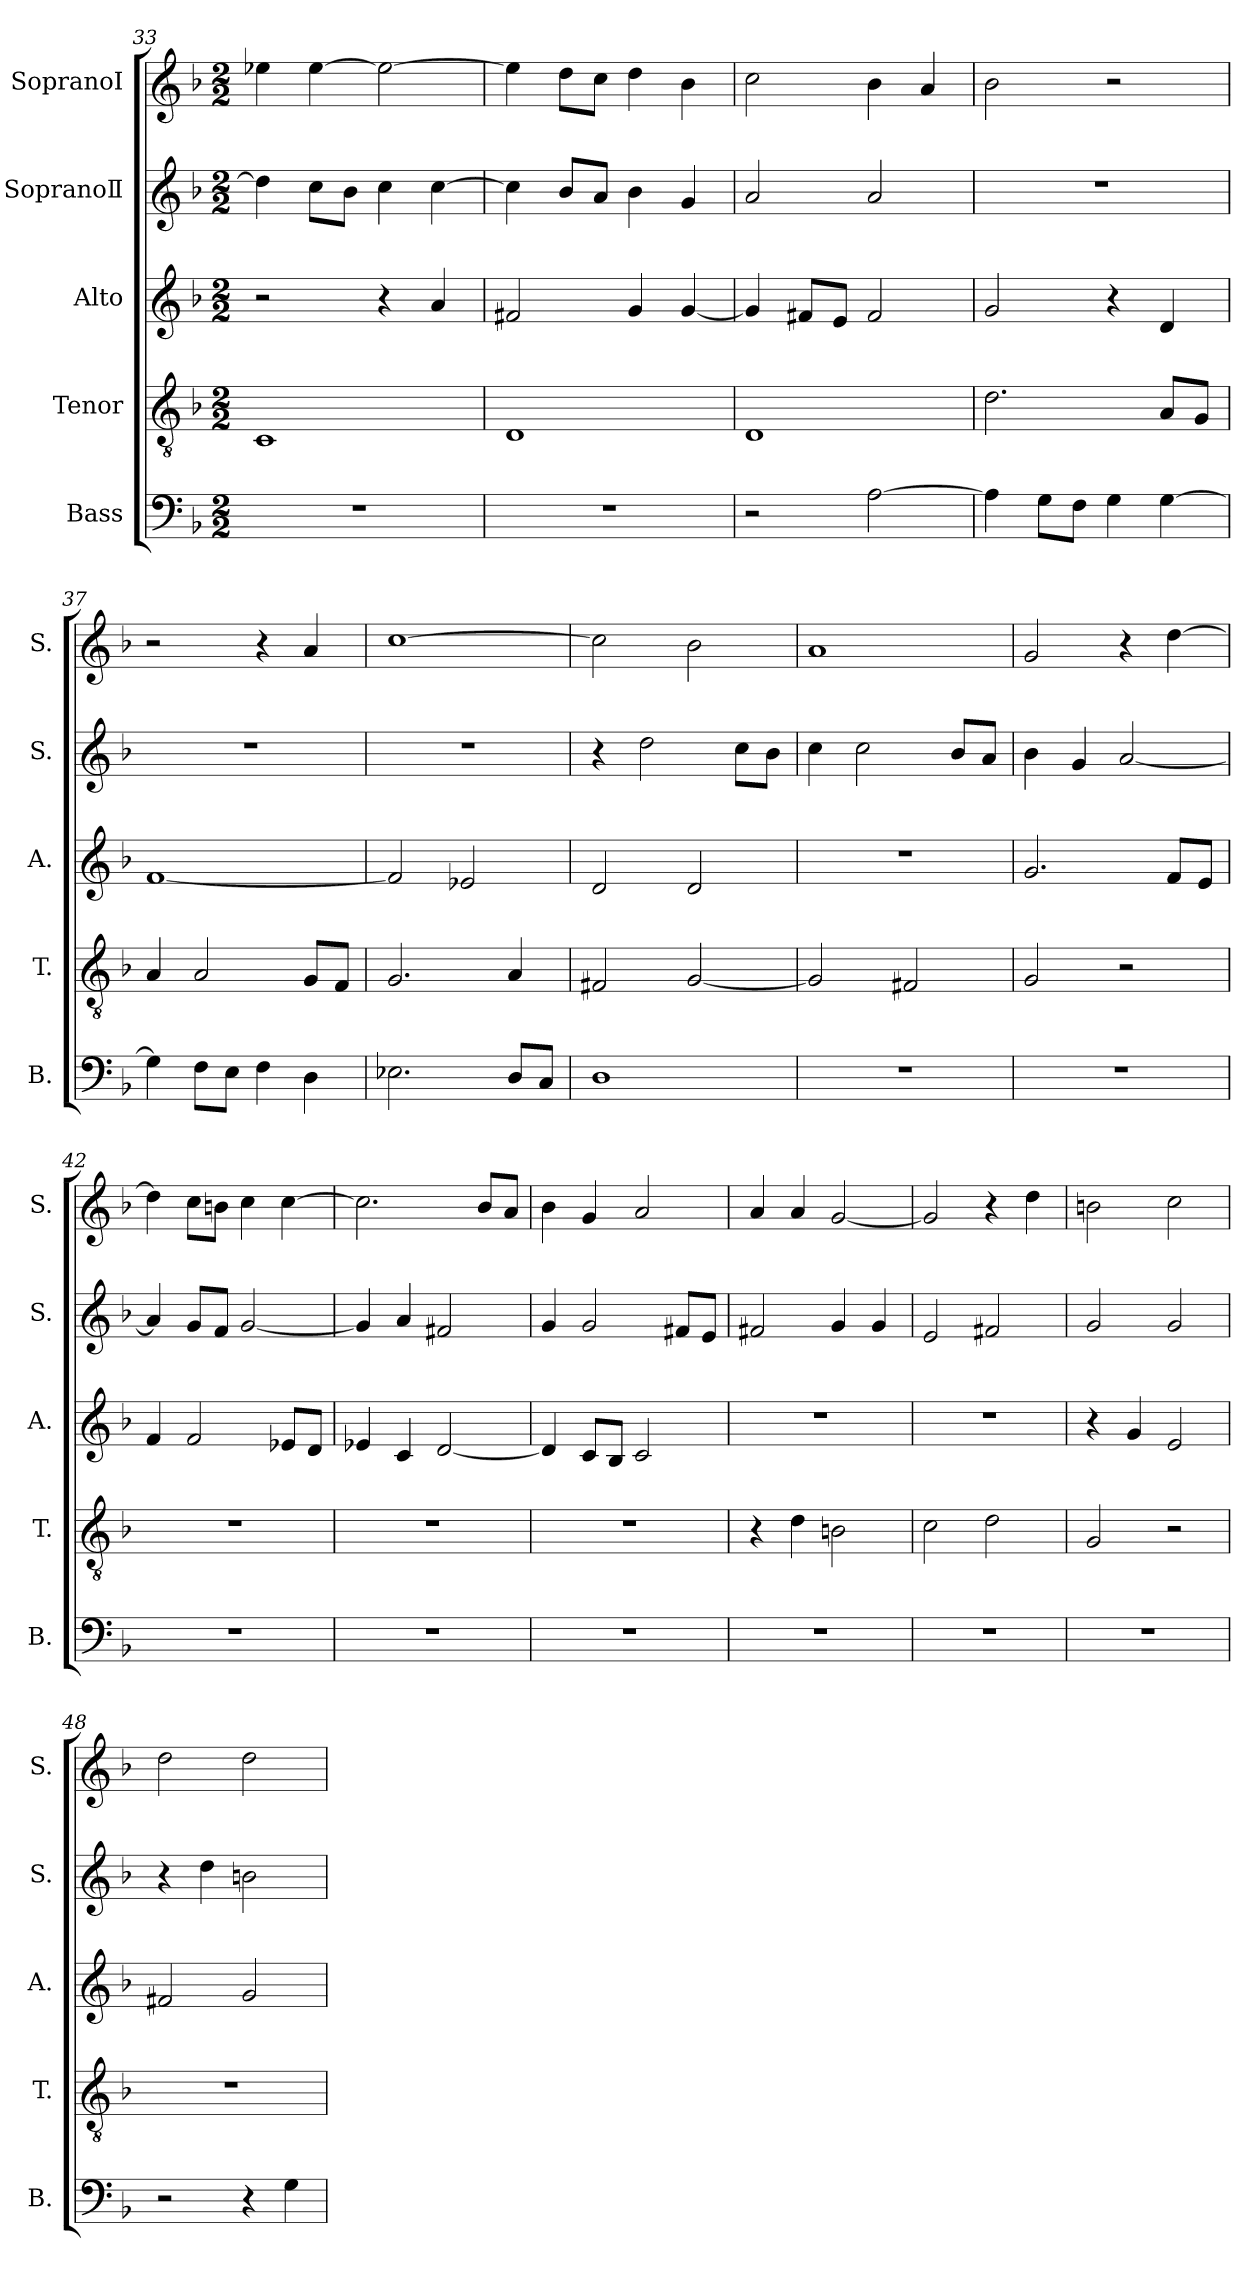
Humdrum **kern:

**kern	**kern	**kern	**kern	**kern
*part5	*part4	*part3	*part2	*part1
*staff5	*staff4	*staff3	*staff2	*staff1
*I"Bass	*I"Tenor	*I"Alto	*I"SopranoⅡ	*I"SopranoⅠ
*I'B.	*I'T.	*I'A.	*I'S.	*I'S.
!!LO:LB:g=z
*clefF4	*clefGv2	*clefG2	*clefG2	*clefG2
*k[b-]	*k[b-]	*k[b-]	*k[b-]	*k[b-]
*M2/2	*M2/2	*M2/2	*M2/2	*M2/2
=33	=33	=33	=33	=33
1r	1C	2r	4dd\]	4ee-X\
.	.	.	8cc\L	[4ee-\
.	.	.	8b-\J	.
.	.	4r	4cc\	2ee-\_
.	.	4a/	[4cc\	.
=34	=34	=34	=34	=34
1r	1D	2f#X/	4cc\]	4ee-\]
.	.	.	8b-/L	8dd\L
.	.	.	8a/J	8cc\J
.	.	4g/	4b-\	4dd\
.	.	[4g/	4g/	4b-\
=35	=35	=35	=35	=35
2r	1D	4g/]	2a/	2cc\
.	.	8f#X/L	.	.
.	.	8e/J	.	.
[2A\	.	2f#/	2a/	4b-\
.	.	.	.	4a/
=36	=36	=36	=36	=36
4A\]	2.d\	2g/	1r	2b-\
8G\L	.	.	.	.
8F\J	.	.	.	.
4G\	.	4r	.	2r
[4G\	8A/L	4d/	.	.
.	8G/J	.	.	.
=37	=37	=37	=37	=37
4G\]	4A/	[1f	1r	2r
8F\L	2A/	.	.	.
8E\J	.	.	.	.
4F\	.	.	.	4r
4D\	8G/L	.	.	4a/
.	8F/J	.	.	.
=38	=38	=38	=38	=38
2.E-X\	2.G/	2f/]	1r	[1cc
.	.	2e-X/	.	.
8D/L	4A/	.	.	.
8C/J	.	.	.	.
!!LO:LB:g=z
=39	=39	=39	=39	=39
1D	2F#X/	2d/	4r	2cc\]
.	.	.	2dd\	.
.	[2G/	2d/	.	2b-\
.	.	.	8cc\L	.
.	.	.	8b-\J	.
=40	=40	=40	=40	=40
1r	2G/]	1r	4cc\	1a
.	.	.	2cc\	.
.	2F#X/	.	.	.
.	.	.	8b-/L	.
.	.	.	8a/J	.
=41	=41	=41	=41	=41
1r	2G/	2.g/	4b-\	2g/
.	.	.	4g/	.
.	2r	.	[2a/	4r
.	.	8f/L	.	[4dd\
.	.	8e/J	.	.
=42	=42	=42	=42	=42
1r	1r	4f/	4a/]	4dd\]
.	.	2f/	8g/L	8cc\L
.	.	.	8f/J	8bn\J
.	.	.	[2g/	4cc\
.	.	8e-X/L	.	[4cc\
.	.	8d/J	.	.
=43	=43	=43	=43	=43
1r	1r	4e-X/	4g/]	2.cc\]
.	.	4c/	4a/	.
.	.	[2d/	2f#X/	.
.	.	.	.	8b-/L
.	.	.	.	8a/J
=44	=44	=44	=44	=44
1r	1r	4d/]	4g/	4b-\
.	.	8c/L	2g/	4g/
.	.	8B-/J	.	.
.	.	2c/	.	2a/
.	.	.	8f#X/L	.
.	.	.	8e/J	.
!!LO:PB:g=z
=45	=45	=45	=45	=45
1r	4r	1r	2f#X/	4a/
.	4d\	.	.	4a/
.	2Bn\	.	4g/	[2g/
.	.	.	4g/	.
=46	=46	=46	=46	=46
1r	2c\	1r	2e/	2g/]
.	2d\	.	2f#X/	4r
.	.	.	.	4dd\
=47	=47	=47	=47	=47
1r	2G/	4r	2g/	2bn\
.	.	4g/	.	.
.	2r	2e/	2g/	2cc\
=48	=48	=48	=48	=48
2r	1r	2f#X/	4r	2dd\
.	.	.	4dd\	.
4r	.	2g/	2bn\	2dd\
4G\	.	.	.	.
=	=	=	=	=
*-	*-	*-	*-	*-
